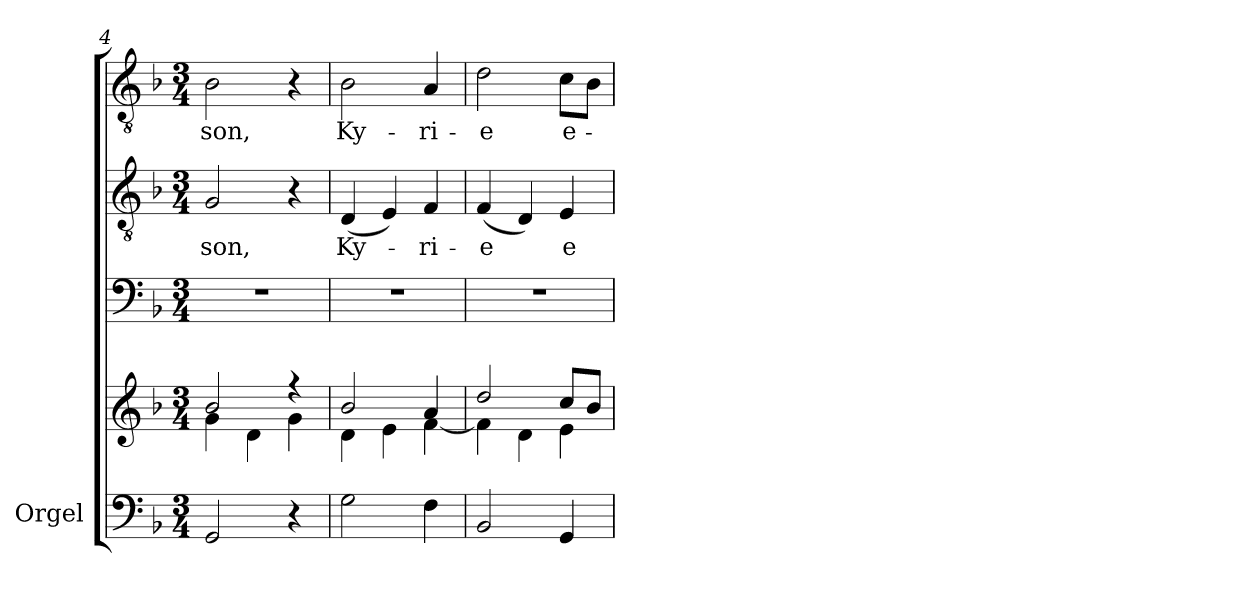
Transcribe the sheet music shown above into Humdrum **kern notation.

**kern	**kern	**kern	**kern	**text	**kern	**text
*part4	*part4	*part3	*part2	*part2	*part1	*part1
*staff5	*staff4	*staff3	*staff2	*staff2	*staff1	*staff1
*I"Orgel	*	*	*	*	*	*
*I'Org.	*	*	*	*	*	*
*clefF4	*clefG2	*clefF4	*clefGv2	*	*clefGv2	*
*k[b-]	*k[b-]	*k[b-]	*k[b-]	*	*k[b-]	*
*F:	*F:	*F:	*F:	*	*F:	*
*M3/4	*M3/4	*M3/4	*M3/4	*	*M3/4	*
=4	=4	=4	=4	=4	=4	=4
*	*^	*	*	*	*	*
!	!	!	!	!	!LO:LY:b	!	!LO:LY:b
2GG/	2b-/	4g\	2.r	2G/	-son,	2B-\	-son,
.	.	4d\	.	.	.	.	.
4r	4ree	4g\	.	4r	.	4r	.
=5	=5	=5	=5	=5	=5	=5	=5
!	!	!	!	!	!LO:LY:b	!	!LO:LY:b
2G\	2b-/	4d\	2.r	(<4D/	Ky-	2B-\	Ky-
.	.	4e\	.	4E/)	.	.	.
!	!	!	!	!	!LO:LY:b	!	!LO:LY:b
4F\	4a/	[<4f\	.	4F/	-ri-	4A/	-ri-
=6	=6	=6	=6	=6	=6	=6	=6
!	!	!	!	!	!LO:LY:b	!	!LO:LY:b
2BB-/	2dd/	4f\]	2.r	(<4F/	-e	2d\	-e
.	.	4d\	.	4D/)	.	.	.
!	!	!	!	!	!LO:LY:b	!	!LO:LY:b
4GG/	8cc/L	4e\	.	4E/	e-	8c\L	e-
.	8b-/J	.	.	.	.	8B-\J	.
*	*v	*v	*	*	*	*	*
=	=	=	=	=	=	=
*-	*-	*-	*-	*-	*-	*-
